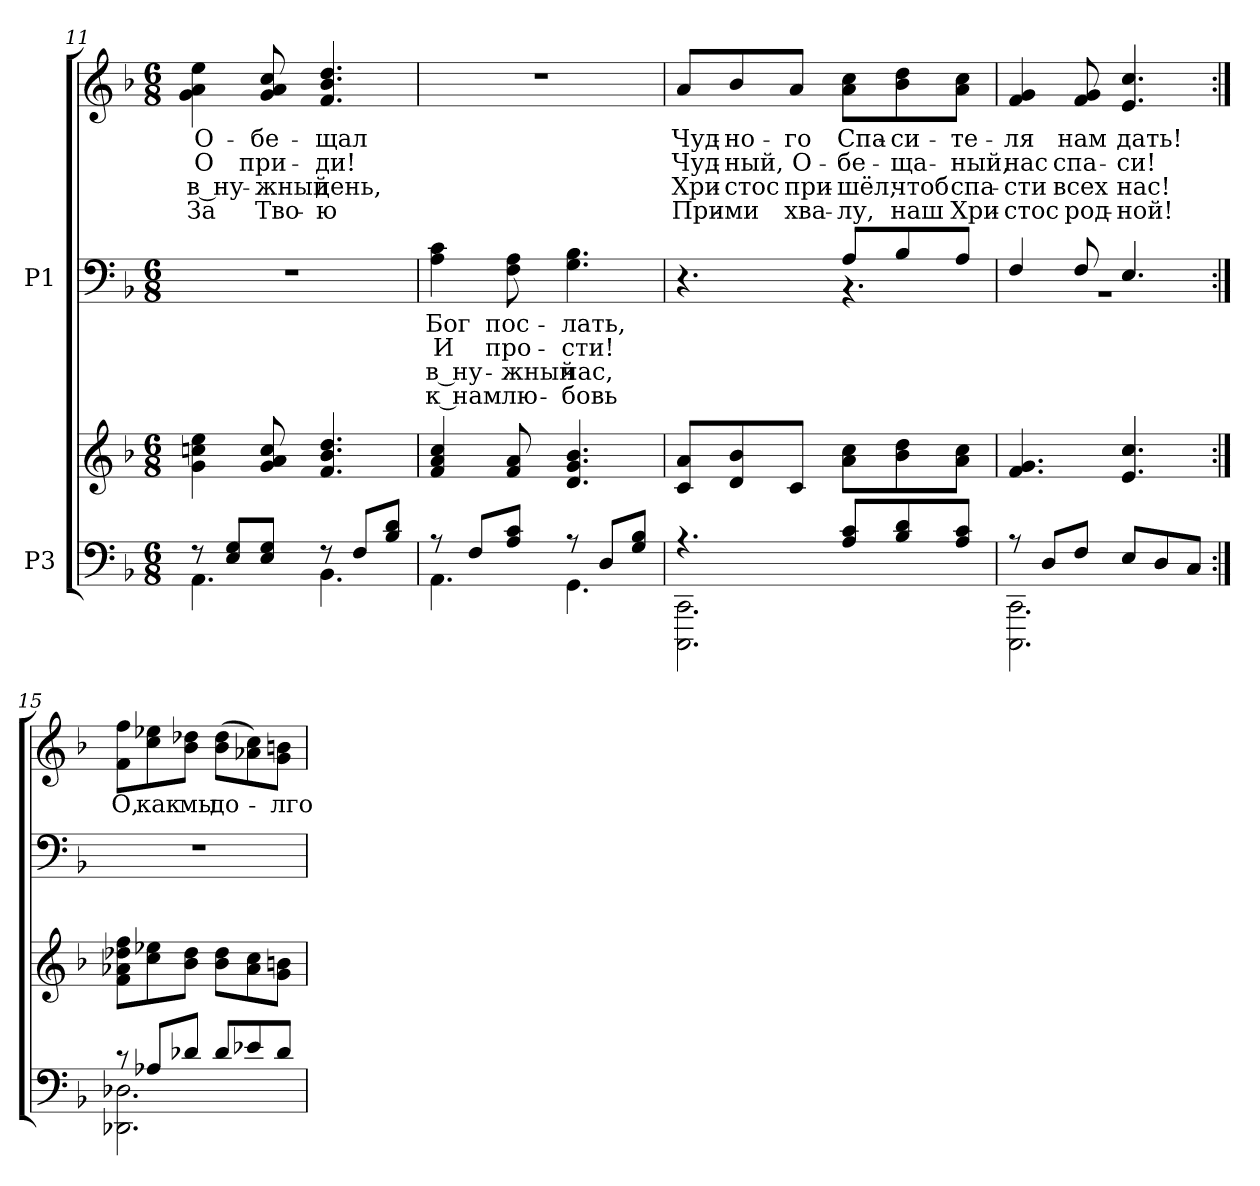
**kern	**kern	**kern	**text	**text	**text	**text	**kern	**text	**text	**text	**text
*part2	*part2	*part1	*part1	*part1	*part1	*part1	*part1	*part1	*part1	*part1	*part1
*staff4	*staff3	*staff2	*staff2	*staff2	*staff2	*staff2	*staff1	*staff1	*staff1	*staff1	*staff1
*I"P3	*	*I"P1	*	*	*	*	*	*	*	*	*
*clefF4	*clefG2	*clefF4	*	*	*	*	*clefG2	*	*	*	*
*k[b-]	*k[b-]	*k[b-]	*	*	*	*	*k[b-]	*	*	*	*
*F:	*F:	*F:	*	*	*	*	*F:	*	*	*	*
*M6/8	*M6/8	*M6/8	*	*	*	*	*M6/8	*	*	*	*
=11	=11	=11	=11	=11	=11	=11	=11	=11	=11	=11	=11
*^	*	*	*	*	*	*	*	*	*	*	*
!	!	!	!LO:N:vis=1	!	!	!	!	!	!	!	!	!
!	!	!	!	!	!	!	!	!	!LO:LY:b:color=#000000	!LO:LY:b:color=#000000	!LO:LY:b:color=#000000	!LO:LY:b:color=#000000
8r	4.AAi\	4gi\ 4ccni 4eei	2.r	.	.	.	.	4gi\ 4ai 4eei	О-	О	в ну-	За
8Ei/ 8GiL	.	.	.	.	.	.	.	.	.	.	.	.
!	!	!	!	!	!	!	!	!	!LO:LY:b:color=#000000	!LO:LY:b:color=#000000	!LO:LY:b:color=#000000	!LO:LY:b:color=#000000
8Ei/ 8GiJ	.	8gi/ 8ai 8cci	.	.	.	.	.	8gi/ 8ai 8cci	-бе-	при-	-жный	Тво-
!	!	!	!	!	!	!	!	!	!LO:LY:b:color=#000000	!LO:LY:b:color=#000000	!LO:LY:b:color=#000000	!LO:LY:b:color=#000000
8r	4.BB-i\	4.fi/ 4.b-i 4.ddi	.	.	.	.	.	4.fi/ 4.b-i 4.ddi	-щал	-ди!	день,	-ю
8Fi/L	.	.	.	.	.	.	.	.	.	.	.	.
8B-i/ 8diJ	.	.	.	.	.	.	.	.	.	.	.	.
!!LO:PB:g=z
=12	=12	=12	=12	=12	=12	=12	=12	=12	=12	=12	=12	=12
!	!	!	!	!LO:LY:a:color=#000000	!LO:LY:a:color=#000000	!LO:LY:a:color=#000000	!LO:LY:a:color=#000000	!LO:N:vis=1	!	!	!	!
8r	4.AAi\	4fi/ 4ai 4cci	4Ai\ 4ci	Бог	И	в ну-	к нам	2.r	.	.	.	.
8Fi/L	.	.	.	.	.	.	.	.	.	.	.	.
!	!	!	!	!LO:LY:a:color=#000000	!LO:LY:a:color=#000000	!LO:LY:a:color=#000000	!LO:LY:a:color=#000000	!	!	!	!	!
8Ai/ 8ciJ	.	8fi/ 8ai	8Fi\ 8Ai	пос-	про-	-жный	лю-	.	.	.	.	.
!	!	!	!	!LO:LY:a:color=#000000	!LO:LY:a:color=#000000	!LO:LY:a:color=#000000	!LO:LY:a:color=#000000	!	!	!	!	!
8r	4.GGi\	4.di/ 4.gi 4.b-i	4.Gi\ 4.B-i	-лать,	-сти!	час,	-бовь	.	.	.	.	.
8Di/L	.	.	.	.	.	.	.	.	.	.	.	.
8Gi/ 8B-iJ	.	.	.	.	.	.	.	.	.	.	.	.
=13	=13	=13	=13	=13	=13	=13	=13	=13	=13	=13	=13	=13
*	*	*	*^	*	*	*	*	*	*	*	*	*
!	!	!	!	!	!	!	!	!	!	!LO:LY:b:color=#000000	!LO:LY:b:color=#000000	!LO:LY:b:color=#000000	!LO:LY:b:color=#000000
4.r	2.CCCi\ 2.CCi	8ci/ 8aiL	4.r	4.ryy	.	.	.	.	8ai/L	Чуд-	Чуд-	Хри-	При-
!	!	!	!	!	!	!	!	!	!	!LO:LY:b:color=#000000	!LO:LY:b:color=#000000	!LO:LY:b:color=#000000	!LO:LY:b:color=#000000
.	.	8di/ 8b-i	.	.	.	.	.	.	8b-i/	-но-	-ный,	-стос	-ми
!	!	!	!	!	!	!	!	!	!	!LO:LY:b:color=#000000	!LO:LY:b:color=#000000	!LO:LY:b:color=#000000	!LO:LY:b:color=#000000
.	.	8ci/J	.	.	.	.	.	.	8ai/J	-го	О-	при-	хва-
!	!	!	!	!	!	!	!	!	!	!LO:LY:b:color=#000000	!LO:LY:b:color=#000000	!LO:LY:b:color=#000000	!LO:LY:b:color=#000000
8Ai/ 8ciL	.	8ai\ 8cciL	8Ai/L	4.r	.	.	.	.	8ai\ 8cciL	Спа-	-бе-	-шёл,	-лу,
!	!	!	!	!	!	!	!	!	!	!LO:LY:b:color=#000000	!LO:LY:b:color=#000000	!LO:LY:b:color=#000000	!LO:LY:b:color=#000000
8B-i/ 8di	.	8b-i\ 8ddi	8B-i/	.	.	.	.	.	8b-i\ 8ddi	-си-	-ща-	чтоб	наш
!	!	!	!	!	!	!	!	!	!	!LO:LY:b:color=#000000	!LO:LY:b:color=#000000	!LO:LY:b:color=#000000	!LO:LY:b:color=#000000
8Ai/ 8ciJ	.	8ai\ 8cciJ	8Ai/J	.	.	.	.	.	8ai\ 8cciJ	-те-	-ный,	спа-	Хри-
=14	=14	=14	=14	=14	=14	=14	=14	=14	=14	=14	=14	=14	=14
!	!	!	!	!	!	!	!	!	!	!LO:LY:b:color=#000000	!LO:LY:b:color=#000000	!LO:LY:b:color=#000000	!LO:LY:b:color=#000000
8r	2.CCCi\ 2.CCi	4.fi/ 4.gi	4Fi/	2.r	.	.	.	.	4fi/ 4gi	-ля	нас	-сти	-стос
8Di/L	.	.	.	.	.	.	.	.	.	.	.	.	.
!	!	!	!	!	!	!	!	!	!	!LO:LY:b:color=#000000	!LO:LY:b:color=#000000	!LO:LY:b:color=#000000	!LO:LY:b:color=#000000
8Fi/J	.	.	8Fi/	.	.	.	.	.	8fi/ 8gi	нам	спа-	всех	род-
!	!	!	!	!	!	!	!	!	!	!LO:LY:b:color=#000000	!LO:LY:b:color=#000000	!LO:LY:b:color=#000000	!LO:LY:b:color=#000000
8Ei/L	.	4.ei/ 4.cci	4.Ei/	.	.	.	.	.	4.ei/ 4.cci	дать!	-си!	нас!	-ной!
8Di/	.	.	.	.	.	.	.	.	.	.	.	.	.
8Ci/J	.	.	.	.	.	.	.	.	.	.	.	.	.
*	*	*	*v	*v	*	*	*	*	*	*	*	*	*
!!LO:LB:g=z
=15:|!	=15:|!	=15:|!	=15:|!	=15:|!	=15:|!	=15:|!	=15:|!	=15:|!	=15:|!	=15:|!	=15:|!	=15:|!
!	!	!	!LO:N:vis=1	!	!	!	!	!	!	!	!	!
!	!	!	!	!	!	!	!	!	!LO:LY:b:color=#000000	!	!	!
8r	2.DD-Xi\ 2.D-Xi	8fi\ 8a-Xi 8dd-Xi 8ffiL	2.r	.	.	.	.	8fi\ 8ffiL	О,	.	.	.
!	!	!	!	!	!	!	!	!	!LO:LY:b:color=#000000	!	!	!
8A-Xi/L	.	8cci\ 8ee-Xi	.	.	.	.	.	8cci\ 8ee-Xi	как	.	.	.
!	!	!	!	!	!	!	!	!	!LO:LY:b:color=#000000	!	!	!
8d-Xi/J	.	8b-i\ 8dd-iJ	.	.	.	.	.	8b-i\ 8dd-XiJ	мы	.	.	.
!	!	!	!	!	!	!	!	!	!LO:LY:b:color=#000000	!	!	!
8d-i/L	.	8b-i\ 8dd-iL	.	.	.	.	.	(8b-i\ 8dd-iL	до-	.	.	.
8e-Xi/	.	8a-i\ 8cci	.	.	.	.	.	8a-Xi\ 8cci)	.	.	.	.
!	!	!	!	!	!	!	!	!	!LO:LY:b:color=#000000	!	!	!
8d-i/J	.	8gi\ 8bniJ	.	.	.	.	.	8gi\ 8bniJ	-лго	.	.	.
*v	*v	*	*	*	*	*	*	*	*	*	*	*
=	=	=	=	=	=	=	=	=	=	=	=
*-	*-	*-	*-	*-	*-	*-	*-	*-	*-	*-	*-
